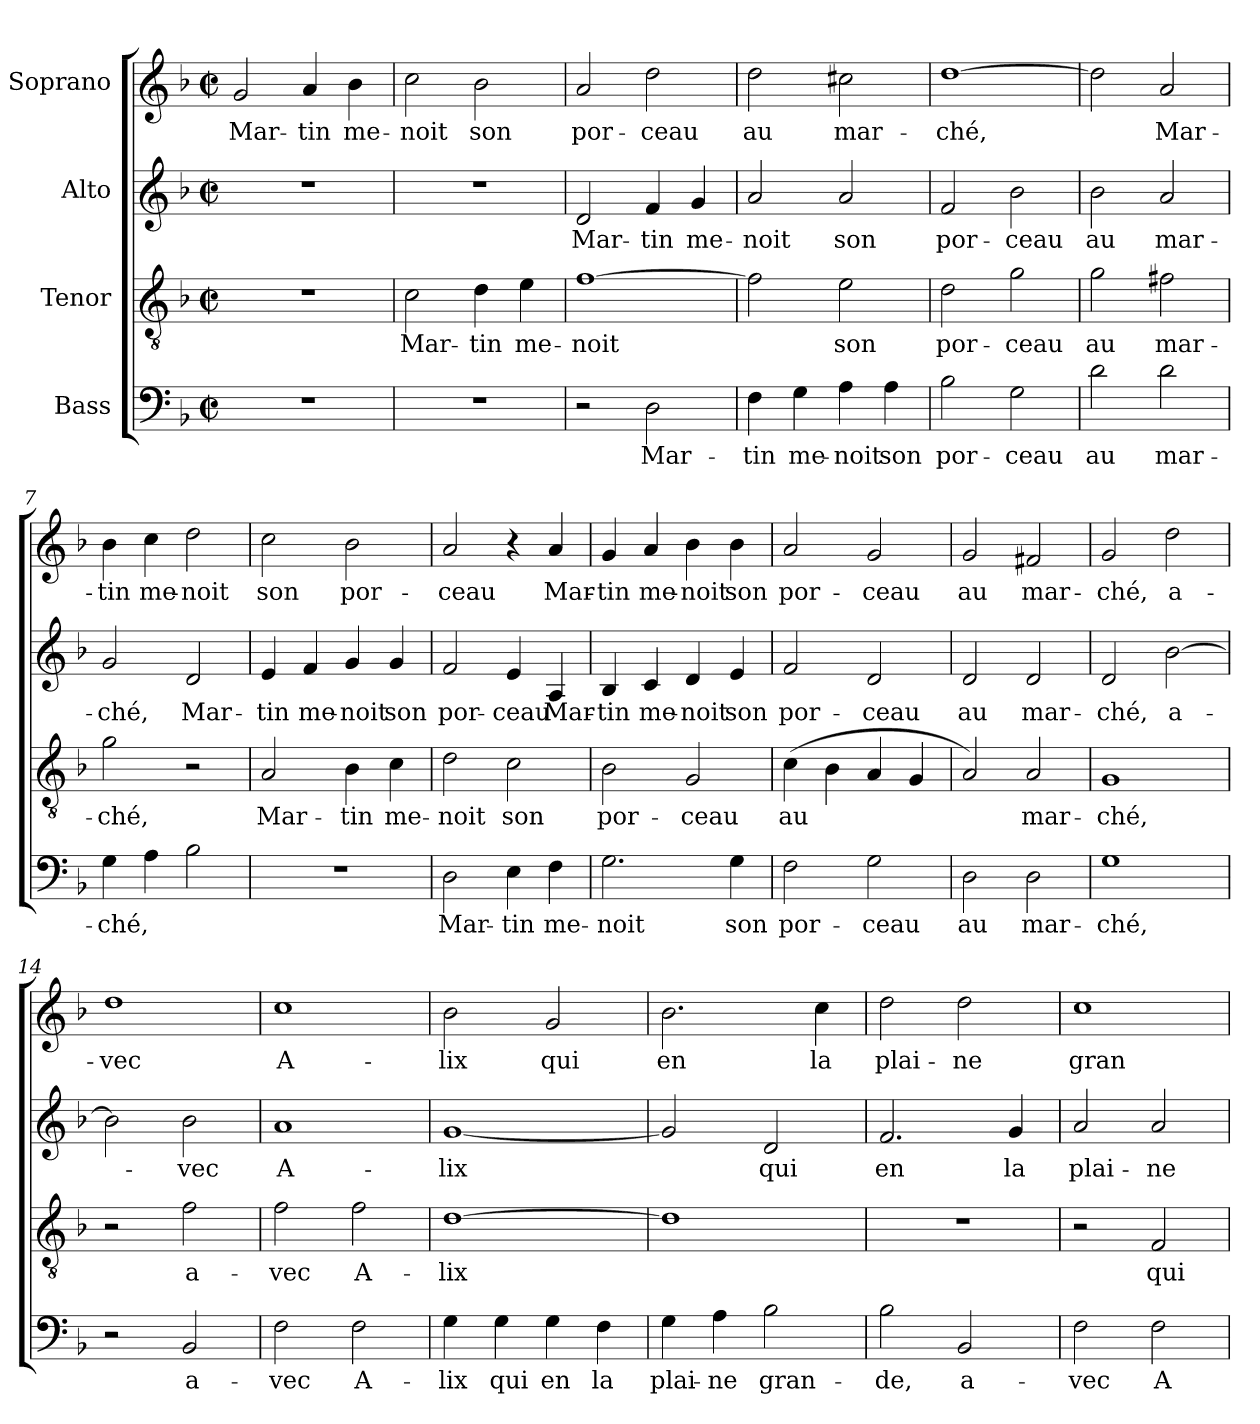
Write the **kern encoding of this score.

**kern	**text	**kern	**text	**kern	**text	**kern	**text
*part4	*part4	*part3	*part3	*part2	*part2	*part1	*part1
*staff4	*staff4	*staff3	*staff3	*staff2	*staff2	*staff1	*staff1
*I"Bass	*	*I"Tenor	*	*I"Alto	*	*I"Soprano	*
*clefF4	*	*clefGv2	*	*clefG2	*	*clefG2	*
*k[b-]	*	*k[b-]	*	*k[b-]	*	*k[b-]	*
*F:	*	*F:	*	*F:	*	*F:	*
*M2/2	*	*M2/2	*	*M2/2	*	*M2/2	*
*met(c|)	*	*met(c|)	*	*met(c|)	*	*met(c|)	*
=1	=1	=1	=1	=1	=1	=1	=1
1r	.	1r	.	1r	.	2g/	Mar-
.	.	.	.	.	.	4a/	-tin
.	.	.	.	.	.	4b-\	me-
=2	=2	=2	=2	=2	=2	=2	=2
1r	.	2c\	Mar-	1r	.	2cc\	-noit
.	.	4d\	-tin	.	.	2b-\	son
.	.	4e\	me-	.	.	.	.
=3	=3	=3	=3	=3	=3	=3	=3
2r	.	[1f	-noit	2d/	Mar-	2a/	por-
2D\	Mar-	.	.	4f/	-tin	2dd\	-ceau
.	.	.	.	4g/	me-	.	.
=4	=4	=4	=4	=4	=4	=4	=4
4F\	-tin	2f\]	.	2a/	-noit	2dd\	au
4G\	me-	.	.	.	.	.	.
4A\	-noit	2e\	son	2a/	son	2cc#X\	mar-
4A\	son	.	.	.	.	.	.
=5	=5	=5	=5	=5	=5	=5	=5
2B-\	por-	2d\	por-	2f/	por-	[1dd	-ché,
2G\	-ceau	2g\	-ceau	2b-\	-ceau	.	.
=6	=6	=6	=6	=6	=6	=6	=6
2d\	au	2g\	au	2b-\	au	2dd\]	.
2d\	mar-	2f#X\	mar-	2a/	mar-	2a/	Mar-
=7	=7	=7	=7	=7	=7	=7	=7
4G\	-ché,	2g\	-ché,	2g/	-ché,	4b-\	-tin
4A\	.	.	.	.	.	4cc\	me-
2B-\	.	2r	.	2d/	Mar-	2dd\	-noit
!!LO:LB:g=z
=8	=8	=8	=8	=8	=8	=8	=8
1r	.	2A/	Mar-	4e/	-tin	2cc\	son
.	.	.	.	4f/	me-	.	.
.	.	4B-\	-tin	4g/	-noit	2b-\	por-
.	.	4c\	me-	4g/	son	.	.
=9	=9	=9	=9	=9	=9	=9	=9
2D\	Mar-	2d\	-noit	2f/	por-	2a/	-ceau
4E\	-tin	2c\	son	4e/	-ceau	4r	.
4F\	me-	.	.	4A/	Mar-	4a/	Mar-
=10	=10	=10	=10	=10	=10	=10	=10
2.G\	-noit	2B-\	por-	4B-/	-tin	4g/	-tin
.	.	.	.	4c/	me-	4a/	me-
.	.	2G/	-ceau	4d/	-noit	4b-\	-noit
4G\	son	.	.	4e/	son	4b-\	son
=11	=11	=11	=11	=11	=11	=11	=11
2F\	por-	(4c\	au	2f/	por-	2a/	por-
.	.	4B-\	.	.	.	.	.
2G\	-ceau	4A/	.	2d/	-ceau	2g/	-ceau
.	.	4G/	.	.	.	.	.
=12	=12	=12	=12	=12	=12	=12	=12
2D\	au	2A/)	.	2d/	au	2g/	au
2D\	mar-	2A/	mar-	2d/	mar-	2f#X/	mar-
=13	=13	=13	=13	=13	=13	=13	=13
1G	-ché,	1G	-ché,	2d/	-ché,	2g/	-ché,
.	.	.	.	[2b-\	a-	2dd\	a-
=14	=14	=14	=14	=14	=14	=14	=14
2r	.	2r	.	2b-\]	.	1dd	-vec
2BB-/	a-	2f\	a-	2b-\	-vec	.	.
!!LO:PB:g=z
=15	=15	=15	=15	=15	=15	=15	=15
2F\	-vec	2f\	-vec	1a	A-	1cc	A-
2F\	A-	2f\	A-	.	.	.	.
=16	=16	=16	=16	=16	=16	=16	=16
4G\	-lix	[1d	-lix	[1g	-lix	2b-\	-lix
4G\	qui	.	.	.	.	.	.
4G\	en	.	.	.	.	2g/	qui
4F\	la	.	.	.	.	.	.
=17	=17	=17	=17	=17	=17	=17	=17
4G\	plai-	1d]	.	2g/]	.	2.b-\	en
4A\	-ne	.	.	.	.	.	.
2B-\	gran-	.	.	2d/	qui	.	.
.	.	.	.	.	.	4cc\	la
=18	=18	=18	=18	=18	=18	=18	=18
2B-\	-de,	1r	.	2.f/	en	2dd\	plai-
2BB-/	a-	.	.	.	.	2dd\	-ne
.	.	.	.	4g/	la	.	.
=19	=19	=19	=19	=19	=19	=19	=19
2F\	-vec	2r	.	2a/	plai-	1cc	gran-
2F\	A-	2F/	qui	2a/	-ne	.	.
=	=	=	=	=	=	=	=
*-	*-	*-	*-	*-	*-	*-	*-
